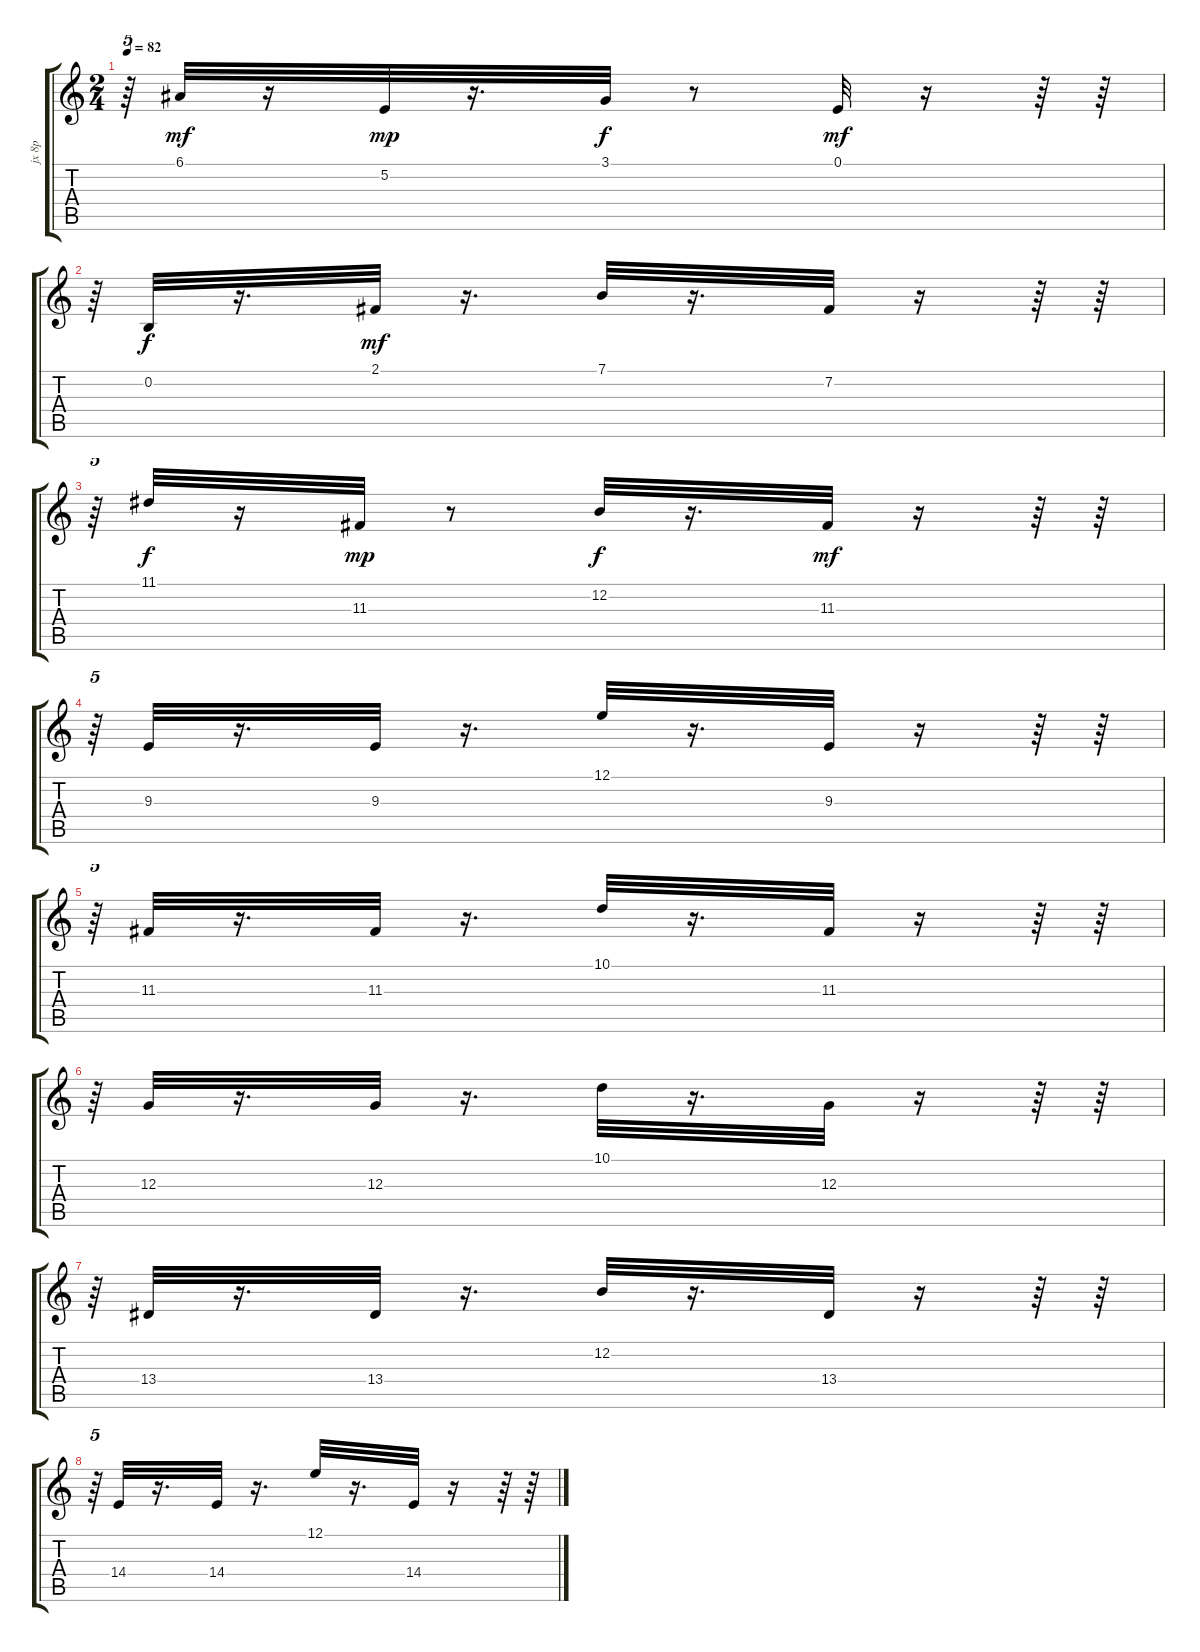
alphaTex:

\track ("jx 8p" "jx 8p") {instrument fx7echoes}
\staff {score tabs}
\tuning (E4 B3 G3 D3 A2 E2) {hide}
\ts (2 4)
\tempo 82
\clef g2
\ks c
r.64{tu (5 4) dy mp} 6.1.32{dy mf} r.16 5.2.32{dy mp} r.16{d} 3.1.32{dy f} r.8 0.1.32{dy mf} r.16 r.64 r.64 |
r.64{tu (5 4)} 0.2.32{dy f} r.16{d} 2.1.32{dy mf} r.16{d} 7.1.32 r.16{d} 7.2.32 r.16 r.64 r.64 |
r.64{tu (5 4)} 11.1.32{dy f} r.16 11.3.32{dy mp} r.8 12.2.32{dy f} r.16{d} 11.3.32{dy mf} r.16 r.64 r.64 |
r.64{tu (5 4)} 9.3.32 r.16{d} 9.3.32 r.16{d} 12.1.32 r.16{d} 9.3.32 r.16 r.64 r.64 |
r.64{tu (5 4)} 11.3.32 r.16{d} 11.3.32 r.16{d} 10.1.32 r.16{d} 11.3.32 r.16 r.64 r.64 |
r.64{tu (5 4)} 12.3.32 r.16{d} 12.3.32 r.16{d} 10.1.32 r.16{d} 12.3.32 r.16 r.64 r.64 |
r.64{tu (5 4)} 13.4.32 r.16{d} 13.4.32 r.16{d} 12.2.32 r.16{d} 13.4.32 r.16 r.64 r.64 |
r.64{tu (5 4)} 14.4.32 r.16{d} 14.4.32 r.16{d} 12.1.32 r.16{d} 14.4.32 r.16 r.64 r.64
